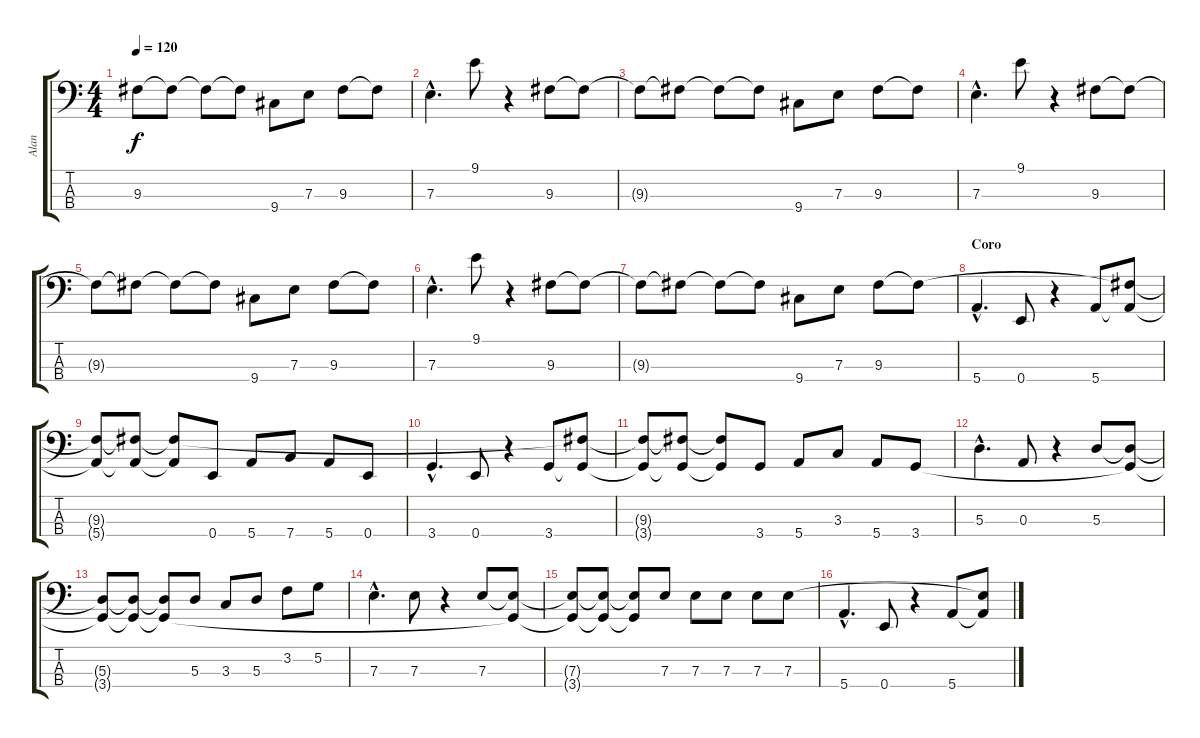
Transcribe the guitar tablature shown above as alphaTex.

\track ("Alan" "Alan") {instrument electricbasspick}
\staff {score tabs}
\tuning (G2 D2 A1 E1) {hide}
\ts (4 4)
\tempo 120
\clef f4
\ks c
9.3{t}.8{dy f} 9.3{t}.8 9.3{t}.8 9.3{t}.8 9.4.8 7.3.8 9.3.8 9.3{t}.8 |
7.3{hac}.4{d} 9.1.8 r.4 9.3.8 9.3{t}.8 |
9.3{t}.8 9.3{t}.8 9.3{t}.8 9.3{t}.8 9.4.8 7.3.8 9.3.8 9.3{t}.8 |
7.3{hac}.4{d} 9.1.8 r.4 9.3.8 9.3{t}.8 |
9.3{t}.8 9.3{t}.8 9.3{t}.8 9.3{t}.8 9.4.8 7.3.8 9.3.8 9.3{t}.8 |
7.3{hac}.4{d} 9.1.8 r.4 9.3.8 9.3{t}.8 |
9.3{t}.8 9.3{t}.8 9.3{t}.8 9.3{t}.8 9.4.8 7.3.8 9.3.8 9.3{t}.8 |
\section ("" "Coro")
5.4{hac}.4{d} 0.4.8 r.4 5.4.8 (9.3{t} 5.4{t}).8 |
(9.3{t} 5.4{t}).8 (9.3{t} 5.4{t}).8 (9.3{t} 5.4{t}).8 0.4.8 5.4.8 7.4.8 5.4.8 0.4.8 |
3.4{hac}.4{d} 0.4.8 r.4 3.4.8 (9.3{t} 3.4{t}).8 |
(9.3{t} 3.4{t}).8 (9.3{t} 3.4{t}).8 (9.3{t} 3.4{t}).8 3.4.8 5.4.8 3.3.8 5.4.8 3.4.8 |
5.3{hac}.4{d} 0.3.8 r.4 5.3.8 (5.3{t} 3.4{t}).8 |
(5.3{t} 3.4{t}).8 (5.3{t} 3.4{t}).8 (5.3{t} 3.4{t}).8 5.3.8 3.3.8 5.3.8 3.2.8 5.2.8 |
7.3{hac}.4{d} 7.3.8 r.4 7.3.8 (7.3{t} 3.4{t}).8 |
(7.3{t} 3.4{t}).8 (7.3{t} 3.4{t}).8 (7.3{t} 3.4{t}).8 7.3.8 7.3.8 7.3.8 7.3.8 7.3.8 |
5.4{hac}.4{d} 0.4.8 r.4 5.4.8 (7.3{t} 5.4{t}).8
